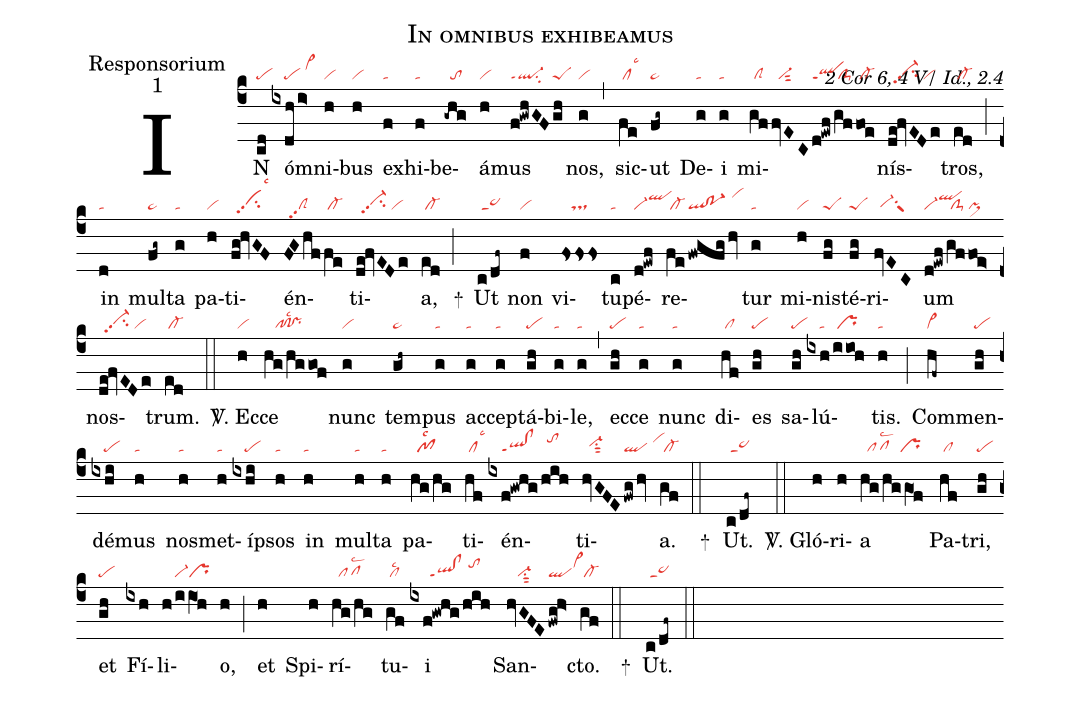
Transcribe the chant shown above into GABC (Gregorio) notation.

name:In omnibus exhibeamus;
office-part:Responsorium;
mode:1;
commentary:2 Cor 6, 4 V/ Id., 2.4;
nabc-lines:1;
%%
(c4)IN(cd|pe) óm(ixdh/i>|////pe/vi>hj)ni(h|vi)bus(h|vi) ex(f|ta)hi(f|ta)be(-ghg|//to)á(h|vi)mus(f!gwhGF|ql-ppt1su2|gh|peS) nos,(g|vi) (,) sic(fe|/cllsc3)ut(fg~|pe~) De(g|ta)i(g|ta) mi(gf|/clS|fvEC|//vi-sut2|d!ewf|qlppt1|/gf|/clS-|foe|/cl-)nís(de!fvEDe|//vi-hhpp2su2/vi)tros,(ed|/cl-) (;) in(d|ta) mul(fg~|pe~)ta(g|ta) pa(h|vi)ti(fg!hvGF|//vihhpp2su2lsc3)én(FGhf|//clSpp2|fe|/cl-)ti(de!fvEDe|//vi-hhpp2su2/vi)a,(ed|/cl-) (;)
+() Ut(c/df~|/sa~) non(f|vi) vi(fsss|///ts)tu(c|ta)pé(d!ewf|vi-qlhj)re(fe|/cl-|!fwgfg/hv|ql!po-1/vihk)tur(g|ta) mi(h|vi)nis(fg|peS)té(fg|peS)ri(fvEC|//vi-hgsu1suw1)um(d!ewf|vi-qlhj|/gf|/clS-|foe>|pi>) nos(de!fvEDe|//vi-hhpp2su2/vi)trum.(ed|/cl-) (::)

<sp>V/</sp>. Ec(h|vi)ce(hg/hggof|///pf!prlsc2) nunc(g|vi) tem(gh~|pe~)pus(g|ta) ac(g|ta)cep(g|ta)tá(gh|pe)bi(g|ta)le,(g|ta) (,) ec(gh|pe)ce(g|ta) nunc(g|ta) di(hf|/cl)es(gh|pe) sa(gh|pe)lú(ixh|////ta|/iioh|/pr)tis.(h|ta) (;) Com(hf~|cl~)men(gh|pe)dé(ixhi|////pe)mus(h|ta) nos(h|ta)met(h|ta)íp(ixhi|////pe)sos(h|ta) in(h|ta) mul(h|ta)ta(h|ta) pa(hg/hg|//pf1lsc2)ti(hf|/cllsc3)én(ixf!gwhg|////ql!clppt1|/hih|//tohj)ti(hvGFE|//vi-hhsu1sut2|/fwg/hv|ql/vihj)a.(gf|/cl-) (::)
+() Ut.(c/df~|/sa~) (::)

<sp>V/</sp>. Gló(h)ri(h)a(hg/hg/gO1f|//pflsc2/pr)
Pa(hf|/cl)tri,(gh|pe) et(gh|pe) Fí(ixh)li(h/iiO1h|////vi-pr)o,(h) (;)
et(h) Spi(h)rí(hg/hg|//pflsc2)tu(gf|/cllsc2)i(ixf!gwhg/hih|//////ql!clppt1/tohj)
San(hvGFE|///vi-su1sut2|fwg!h>|qlvi>hj)cto.(gf|/cl-) (::)
+() Ut.(c/df~|/sa~) (::)
